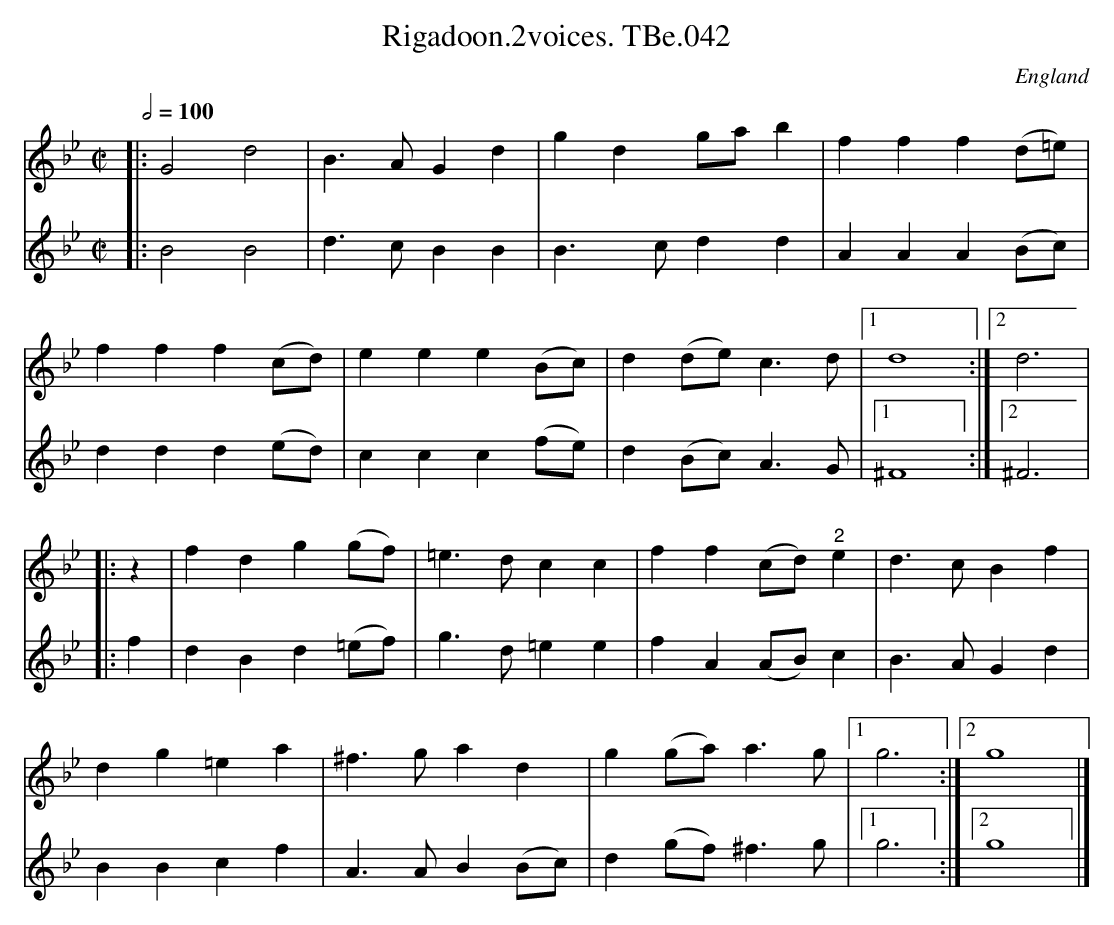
X:1
T:Rigadoon.2voices. TBe.042
M:C|
L:1/4
Q:1/2=100
O:England
K:G minor
[V:1]|:G2d2 | B>AGd | gd g/a/ b | f f f (d/=e/) |!
[V:2]|:B2B2 | d>c BB | B>c dd | AAA (B/c/) |!
[V:1]fff (c/d/) | eee (B/c/) | d(d/e/) c>d |1 d4 :|2 d3 |!
[V:2]ddd (e/d/) |ccc (f/e/) | d (B/c/) A>G |1 ^F4 :|2 ^F3 |!
[V:1]|:z|fdg (g/f/) | =e>d cc | ff (c/d/) "^2"e | d>cBf |!
[V:2]|:f | dBd (=e/f/) | g>d =e e | fA (A/B/) c | B>A G d |!
[V:1]dg=ea | ^f>gad | g (g/a/) a>g |1 g3 :|2 g4 |]
[V:2]BBcf | A>A B (B/c/) | d (g/f/) ^f>g |1 g3 :|2 g4 |]
